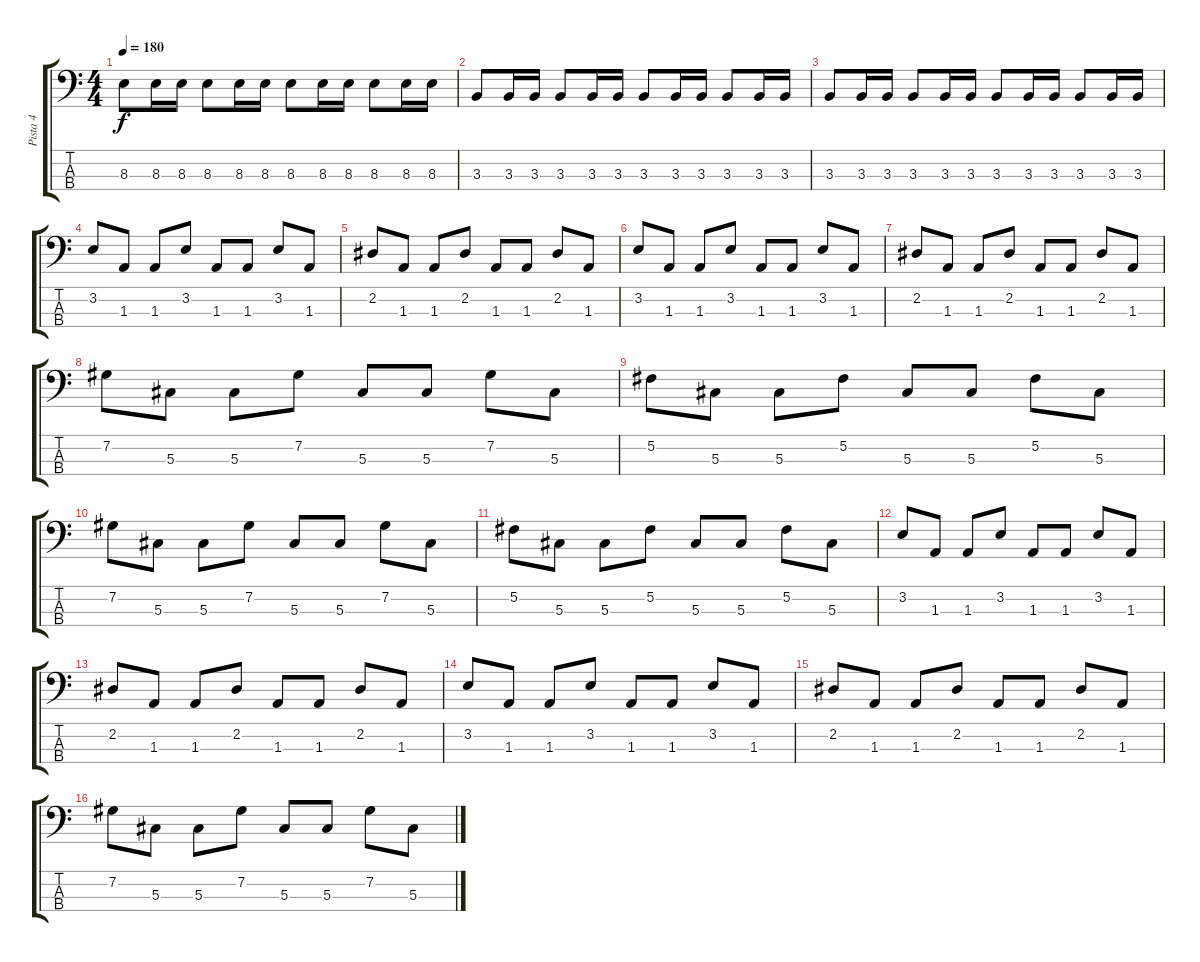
\track ("Pista 4" "Pista 4") {instrument electricbassfinger}
\staff {score tabs}
\tuning (Gb2 Db2 Ab1 Eb1) {hide}
\ts (4 4)
\tempo 180
\clef f4
\ks c
8.3.8{dy f} 8.3.16 8.3.16 8.3.8 8.3.16 8.3.16 8.3.8 8.3.16 8.3.16 8.3.8 8.3.16 8.3.16 |
3.3.8 3.3.16 3.3.16 3.3.8 3.3.16 3.3.16 3.3.8 3.3.16 3.3.16 3.3.8 3.3.16 3.3.16 |
3.3.8 3.3.16 3.3.16 3.3.8 3.3.16 3.3.16 3.3.8 3.3.16 3.3.16 3.3.8 3.3.16 3.3.16 |
3.2.8 1.3.8 1.3.8 3.2.8 1.3.8 1.3.8 3.2.8 1.3.8 |
2.2.8 1.3.8 1.3.8 2.2.8 1.3.8 1.3.8 2.2.8 1.3.8 |
3.2.8 1.3.8 1.3.8 3.2.8 1.3.8 1.3.8 3.2.8 1.3.8 |
2.2.8 1.3.8 1.3.8 2.2.8 1.3.8 1.3.8 2.2.8 1.3.8 |
7.2.8 5.3.8 5.3.8 7.2.8 5.3.8 5.3.8 7.2.8 5.3.8 |
5.2.8 5.3.8 5.3.8 5.2.8 5.3.8 5.3.8 5.2.8 5.3.8 |
7.2.8 5.3.8 5.3.8 7.2.8 5.3.8 5.3.8 7.2.8 5.3.8 |
5.2.8 5.3.8 5.3.8 5.2.8 5.3.8 5.3.8 5.2.8 5.3.8 |
3.2.8 1.3.8 1.3.8 3.2.8 1.3.8 1.3.8 3.2.8 1.3.8 |
2.2.8 1.3.8 1.3.8 2.2.8 1.3.8 1.3.8 2.2.8 1.3.8 |
3.2.8 1.3.8 1.3.8 3.2.8 1.3.8 1.3.8 3.2.8 1.3.8 |
2.2.8 1.3.8 1.3.8 2.2.8 1.3.8 1.3.8 2.2.8 1.3.8 |
7.2.8 5.3.8 5.3.8 7.2.8 5.3.8 5.3.8 7.2.8 5.3.8
